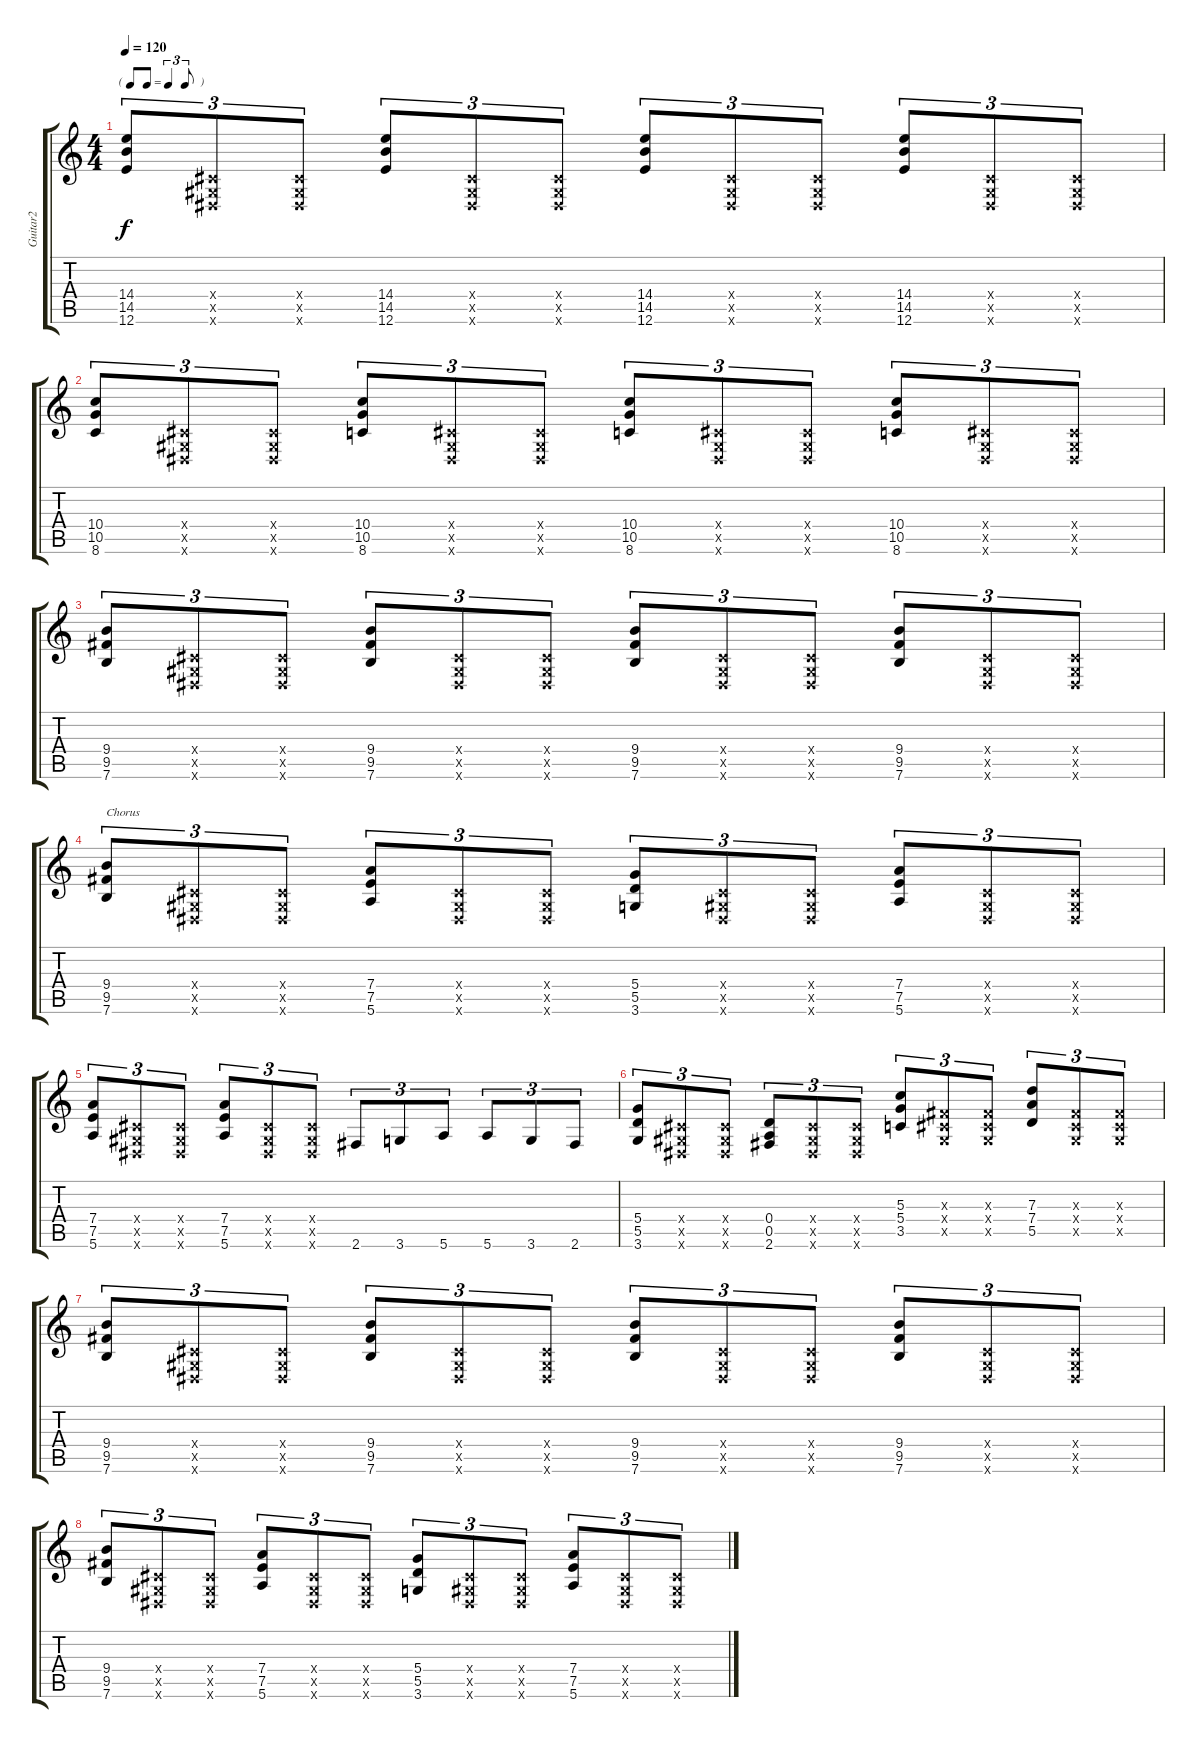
\track ("Guitar2" "Guitar2") {instrument distortionguitar}
\staff {score tabs}
\tuning (E4 B3 G3 D3 A2 E2) {hide}
\ts (4 4)
\tf triplet8th
\tempo 120
\clef g2
\ks c
(14.4 14.5 12.6).8{tu (3 2) dy f} (-1.4{x} -1.5{x} -1.6{x}).8{tu (3 2)} (-1.4{x} -1.5{x} -1.6{x}).8{tu (3 2)} (14.4 14.5 12.6).8{tu (3 2)} (-1.4{x} -1.5{x} -1.6{x}).8{tu (3 2)} (-1.4{x} -1.5{x} -1.6{x}).8{tu (3 2)} (14.4 14.5 12.6).8{tu (3 2)} (-1.4{x} -1.5{x} -1.6{x}).8{tu (3 2)} (-1.4{x} -1.5{x} -1.6{x}).8{tu (3 2)} (14.4 14.5 12.6).8{tu (3 2)} (-1.4{x} -1.5{x} -1.6{x}).8{tu (3 2)} (-1.4{x} -1.5{x} -1.6{x}).8{tu (3 2)} |
(10.4 10.5 8.6).8{tu (3 2)} (-1.4{x} -1.5{x} -1.6{x}).8{tu (3 2)} (-1.4{x} -1.5{x} -1.6{x}).8{tu (3 2)} (10.4 10.5 8.6).8{tu (3 2)} (-1.4{x} -1.5{x} -1.6{x}).8{tu (3 2)} (-1.4{x} -1.5{x} -1.6{x}).8{tu (3 2)} (10.4 10.5 8.6).8{tu (3 2)} (-1.4{x} -1.5{x} -1.6{x}).8{tu (3 2)} (-1.4{x} -1.5{x} -1.6{x}).8{tu (3 2)} (10.4 10.5 8.6).8{tu (3 2)} (-1.4{x} -1.5{x} -1.6{x}).8{tu (3 2)} (-1.4{x} -1.5{x} -1.6{x}).8{tu (3 2)} |
(9.4 9.5 7.6).8{tu (3 2)} (-1.4{x} -1.5{x} -1.6{x}).8{tu (3 2)} (-1.4{x} -1.5{x} -1.6{x}).8{tu (3 2)} (9.4 9.5 7.6).8{tu (3 2)} (-1.4{x} -1.5{x} -1.6{x}).8{tu (3 2)} (-1.4{x} -1.5{x} -1.6{x}).8{tu (3 2)} (9.4 9.5 7.6).8{tu (3 2)} (-1.4{x} -1.5{x} -1.6{x}).8{tu (3 2)} (-1.4{x} -1.5{x} -1.6{x}).8{tu (3 2)} (9.4 9.5 7.6).8{tu (3 2)} (-1.4{x} -1.5{x} -1.6{x}).8{tu (3 2)} (-1.4{x} -1.5{x} -1.6{x}).8{tu (3 2)} |
(9.4 9.5 7.6).8{tu (3 2) txt "Chorus"} (-1.4{x} -1.5{x} -1.6{x}).8{tu (3 2)} (-1.4{x} -1.5{x} -1.6{x}).8{tu (3 2)} (7.4 7.5 5.6).8{tu (3 2)} (-1.4{x} -1.5{x} -1.6{x}).8{tu (3 2)} (-1.4{x} -1.5{x} -1.6{x}).8{tu (3 2)} (5.4 5.5 3.6).8{tu (3 2)} (-1.4{x} -1.5{x} -1.6{x}).8{tu (3 2)} (-1.4{x} -1.5{x} -1.6{x}).8{tu (3 2)} (7.4 7.5 5.6).8{tu (3 2)} (-1.4{x} -1.5{x} -1.6{x}).8{tu (3 2)} (-1.4{x} -1.5{x} -1.6{x}).8{tu (3 2)} |
(7.4 7.5 5.6).8{tu (3 2)} (-1.4{x} -1.5{x} -1.6{x}).8{tu (3 2)} (-1.4{x} -1.5{x} -1.6{x}).8{tu (3 2)} (7.4 7.5 5.6).8{tu (3 2)} (-1.4{x} -1.5{x} -1.6{x}).8{tu (3 2)} (-1.4{x} -1.5{x} -1.6{x}).8{tu (3 2)} 2.6.8{tu (3 2)} 3.6.8{tu (3 2)} 5.6.8{tu (3 2)} 5.6.8{tu (3 2)} 3.6.8{tu (3 2)} 2.6.8{tu (3 2)} |
(5.4 5.5 3.6).8{tu (3 2)} (-1.4{x} -1.5{x} -1.6{x}).8{tu (3 2)} (-1.4{x} -1.5{x} -1.6{x}).8{tu (3 2)} (0.4 0.5 2.6).8{tu (3 2)} (-1.4{x} -1.5{x} -1.6{x}).8{tu (3 2)} (-1.4{x} -1.5{x} -1.6{x}).8{tu (3 2)} (5.3 5.4 3.5).8{tu (3 2)} (-1.3{x} -1.4{x} -1.5{x}).8{tu (3 2)} (-1.3{x} -1.4{x} -1.5{x}).8{tu (3 2)} (7.3 7.4 5.5).8{tu (3 2)} (-1.3{x} -1.4{x} -1.5{x}).8{tu (3 2)} (-1.3{x} -1.4{x} -1.5{x}).8{tu (3 2)} |
(9.4 9.5 7.6).8{tu (3 2)} (-1.4{x} -1.5{x} -1.6{x}).8{tu (3 2)} (-1.4{x} -1.5{x} -1.6{x}).8{tu (3 2)} (9.4 9.5 7.6).8{tu (3 2)} (-1.4{x} -1.5{x} -1.6{x}).8{tu (3 2)} (-1.4{x} -1.5{x} -1.6{x}).8{tu (3 2)} (9.4 9.5 7.6).8{tu (3 2)} (-1.4{x} -1.5{x} -1.6{x}).8{tu (3 2)} (-1.4{x} -1.5{x} -1.6{x}).8{tu (3 2)} (9.4 9.5 7.6).8{tu (3 2)} (-1.4{x} -1.5{x} -1.6{x}).8{tu (3 2)} (-1.4{x} -1.5{x} -1.6{x}).8{tu (3 2)} |
(9.4 9.5 7.6).8{tu (3 2)} (-1.4{x} -1.5{x} -1.6{x}).8{tu (3 2)} (-1.4{x} -1.5{x} -1.6{x}).8{tu (3 2)} (7.4 7.5 5.6).8{tu (3 2)} (-1.4{x} -1.5{x} -1.6{x}).8{tu (3 2)} (-1.4{x} -1.5{x} -1.6{x}).8{tu (3 2)} (5.4 5.5 3.6).8{tu (3 2)} (-1.4{x} -1.5{x} -1.6{x}).8{tu (3 2)} (-1.4{x} -1.5{x} -1.6{x}).8{tu (3 2)} (7.4 7.5 5.6).8{tu (3 2)} (-1.4{x} -1.5{x} -1.6{x}).8{tu (3 2)} (-1.4{x} -1.5{x} -1.6{x}).8{tu (3 2)}
